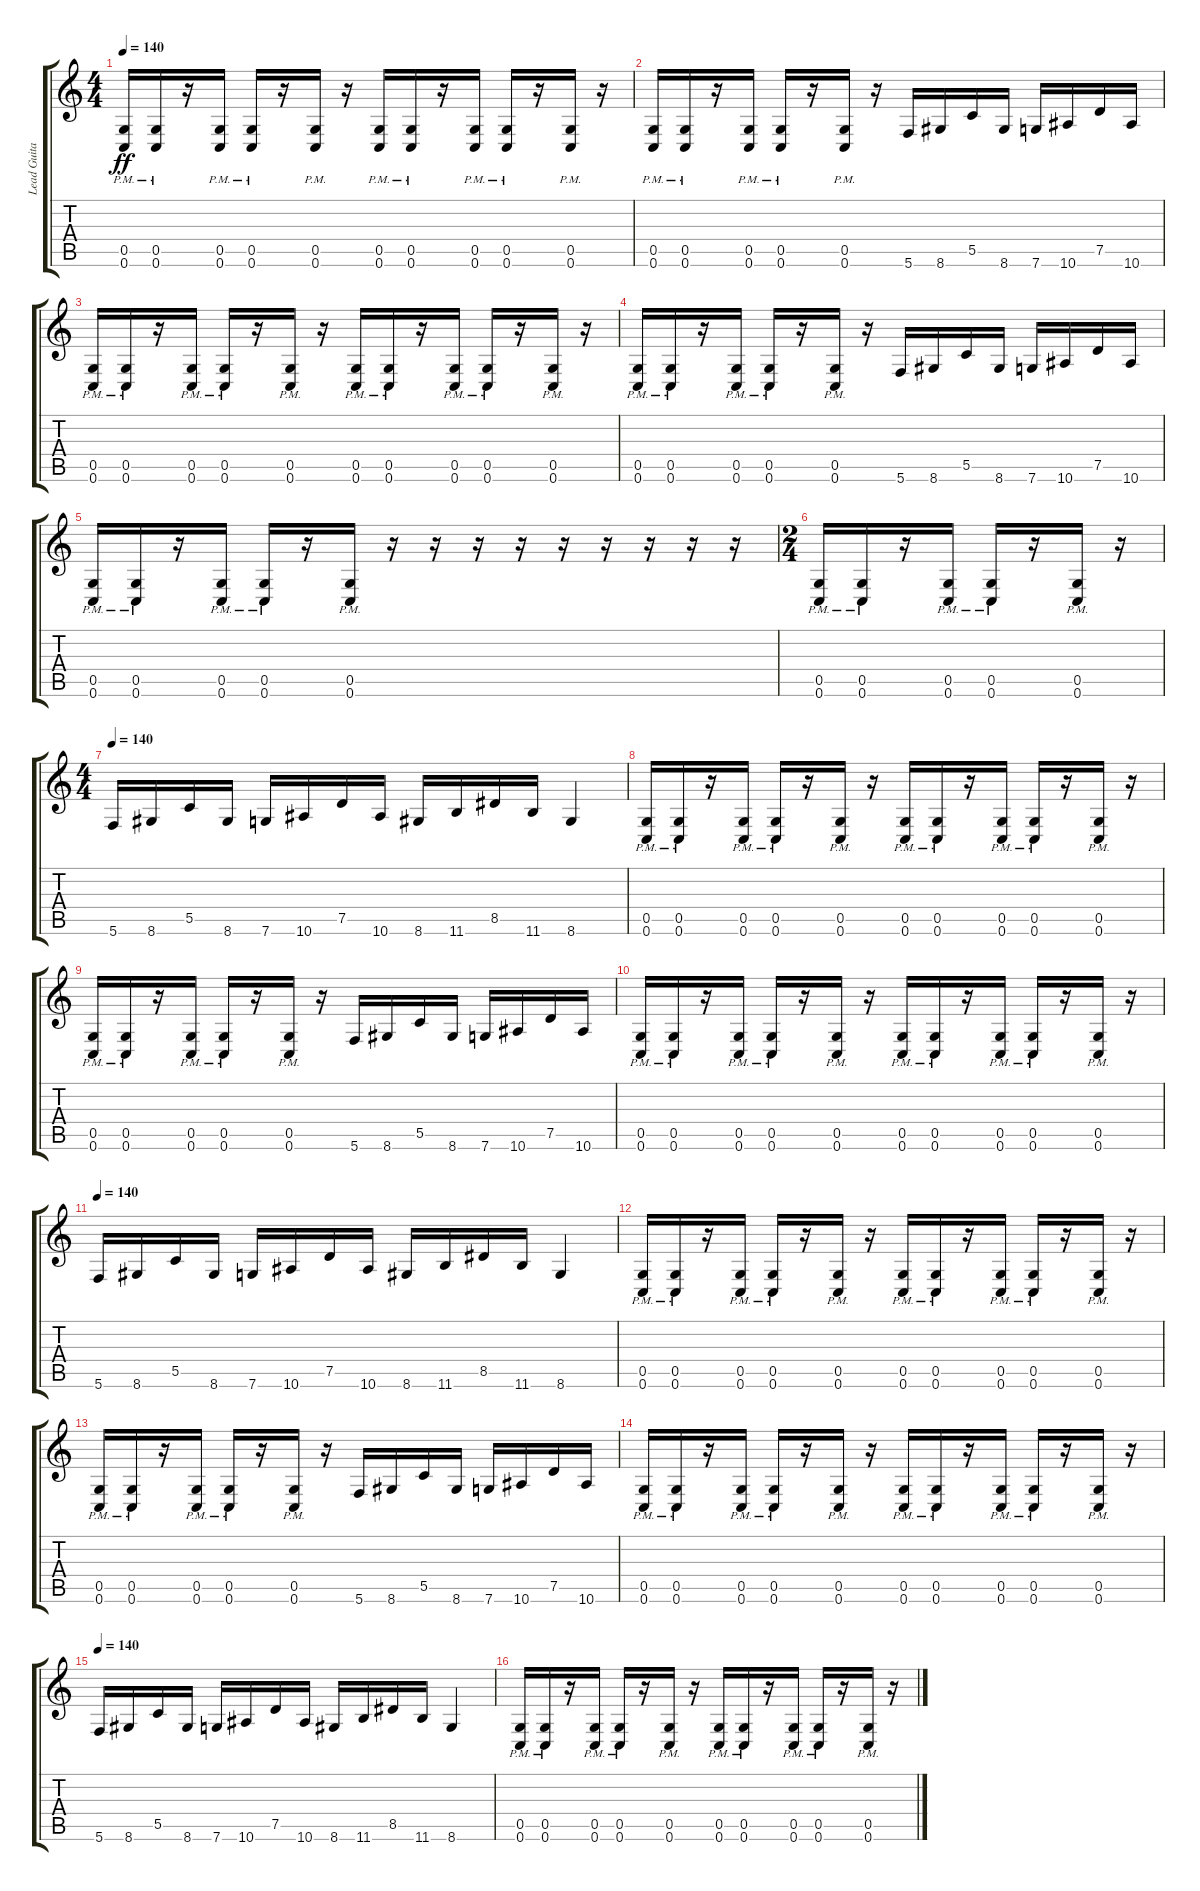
\track ("Lead Guitar" "Lead Guita") {instrument distortionguitar}
\staff {score tabs}
\tuning (D4 A3 F3 C3 G2 C2) {hide}
\ts (4 4)
\tempo 140
\clef g2
\ks c
(0.5{pm} 0.6{pm}).16{dy ff} (0.5{pm} 0.6{pm}).16 r.16 (0.5{pm} 0.6{pm}).16 (0.5{pm} 0.6{pm}).16 r.16 (0.5{pm} 0.6{pm}).16 r.16 (0.5{pm} 0.6{pm}).16 (0.5{pm} 0.6{pm}).16 r.16 (0.5{pm} 0.6{pm}).16 (0.5{pm} 0.6{pm}).16 r.16 (0.5{pm} 0.6{pm}).16 r.16 |
(0.5{pm} 0.6{pm}).16 (0.5{pm} 0.6{pm}).16 r.16 (0.5{pm} 0.6{pm}).16 (0.5{pm} 0.6{pm}).16 r.16 (0.5{pm} 0.6{pm}).16 r.16 5.6.16 8.6.16 5.5.16 8.6.16 7.6.16 10.6.16 7.5.16 10.6.16 |
(0.5{pm} 0.6{pm}).16 (0.5{pm} 0.6{pm}).16 r.16 (0.5{pm} 0.6{pm}).16 (0.5{pm} 0.6{pm}).16 r.16 (0.5{pm} 0.6{pm}).16 r.16 (0.5{pm} 0.6{pm}).16 (0.5{pm} 0.6{pm}).16 r.16 (0.5{pm} 0.6{pm}).16 (0.5{pm} 0.6{pm}).16 r.16 (0.5{pm} 0.6{pm}).16 r.16 |
(0.5{pm} 0.6{pm}).16 (0.5{pm} 0.6{pm}).16 r.16 (0.5{pm} 0.6{pm}).16 (0.5{pm} 0.6{pm}).16 r.16 (0.5{pm} 0.6{pm}).16 r.16 5.6.16 8.6.16 5.5.16 8.6.16 7.6.16 10.6.16 7.5.16 10.6.16 |
(0.5{pm} 0.6{pm}).16 (0.5{pm} 0.6{pm}).16 r.16 (0.5{pm} 0.6{pm}).16 (0.5{pm} 0.6{pm}).16 r.16 (0.5{pm} 0.6{pm}).16 r.16 r.16 r.16 r.16 r.16 r.16 r.16 r.16 r.16 |
\ts (2 4)
(0.5{pm} 0.6{pm}).16 (0.5{pm} 0.6{pm}).16 r.16 (0.5{pm} 0.6{pm}).16 (0.5{pm} 0.6{pm}).16 r.16 (0.5{pm} 0.6{pm}).16 r.16 |
\ts (4 4)
\tempo 140
5.6.16 8.6.16 5.5.16 8.6.16 7.6.16 10.6.16 7.5.16 10.6.16 8.6.16 11.6.16 8.5.16 11.6.16 8.6.4 |
(0.5{pm} 0.6{pm}).16 (0.5{pm} 0.6{pm}).16 r.16 (0.5{pm} 0.6{pm}).16 (0.5{pm} 0.6{pm}).16 r.16 (0.5{pm} 0.6{pm}).16 r.16 (0.5{pm} 0.6{pm}).16 (0.5{pm} 0.6{pm}).16 r.16 (0.5{pm} 0.6{pm}).16 (0.5{pm} 0.6{pm}).16 r.16 (0.5{pm} 0.6{pm}).16 r.16 |
(0.5{pm} 0.6{pm}).16 (0.5{pm} 0.6{pm}).16 r.16 (0.5{pm} 0.6{pm}).16 (0.5{pm} 0.6{pm}).16 r.16 (0.5{pm} 0.6{pm}).16 r.16 5.6.16 8.6.16 5.5.16 8.6.16 7.6.16 10.6.16 7.5.16 10.6.16 |
(0.5{pm} 0.6{pm}).16 (0.5{pm} 0.6{pm}).16 r.16 (0.5{pm} 0.6{pm}).16 (0.5{pm} 0.6{pm}).16 r.16 (0.5{pm} 0.6{pm}).16 r.16 (0.5{pm} 0.6{pm}).16 (0.5{pm} 0.6{pm}).16 r.16 (0.5{pm} 0.6{pm}).16 (0.5{pm} 0.6{pm}).16 r.16 (0.5{pm} 0.6{pm}).16 r.16 |
\tempo 140
5.6.16 8.6.16 5.5.16 8.6.16 7.6.16 10.6.16 7.5.16 10.6.16 8.6.16 11.6.16 8.5.16 11.6.16 8.6.4 |
(0.5{pm} 0.6{pm}).16 (0.5{pm} 0.6{pm}).16 r.16 (0.5{pm} 0.6{pm}).16 (0.5{pm} 0.6{pm}).16 r.16 (0.5{pm} 0.6{pm}).16 r.16 (0.5{pm} 0.6{pm}).16 (0.5{pm} 0.6{pm}).16 r.16 (0.5{pm} 0.6{pm}).16 (0.5{pm} 0.6{pm}).16 r.16 (0.5{pm} 0.6{pm}).16 r.16 |
(0.5{pm} 0.6{pm}).16 (0.5{pm} 0.6{pm}).16 r.16 (0.5{pm} 0.6{pm}).16 (0.5{pm} 0.6{pm}).16 r.16 (0.5{pm} 0.6{pm}).16 r.16 5.6.16 8.6.16 5.5.16 8.6.16 7.6.16 10.6.16 7.5.16 10.6.16 |
(0.5{pm} 0.6{pm}).16 (0.5{pm} 0.6{pm}).16 r.16 (0.5{pm} 0.6{pm}).16 (0.5{pm} 0.6{pm}).16 r.16 (0.5{pm} 0.6{pm}).16 r.16 (0.5{pm} 0.6{pm}).16 (0.5{pm} 0.6{pm}).16 r.16 (0.5{pm} 0.6{pm}).16 (0.5{pm} 0.6{pm}).16 r.16 (0.5{pm} 0.6{pm}).16 r.16 |
\tempo 140
5.6.16 8.6.16 5.5.16 8.6.16 7.6.16 10.6.16 7.5.16 10.6.16 8.6.16 11.6.16 8.5.16 11.6.16 8.6.4 |
(0.5{pm} 0.6{pm}).16 (0.5{pm} 0.6{pm}).16 r.16 (0.5{pm} 0.6{pm}).16 (0.5{pm} 0.6{pm}).16 r.16 (0.5{pm} 0.6{pm}).16 r.16 (0.5{pm} 0.6{pm}).16 (0.5{pm} 0.6{pm}).16 r.16 (0.5{pm} 0.6{pm}).16 (0.5{pm} 0.6{pm}).16 r.16 (0.5{pm} 0.6{pm}).16 r.16
